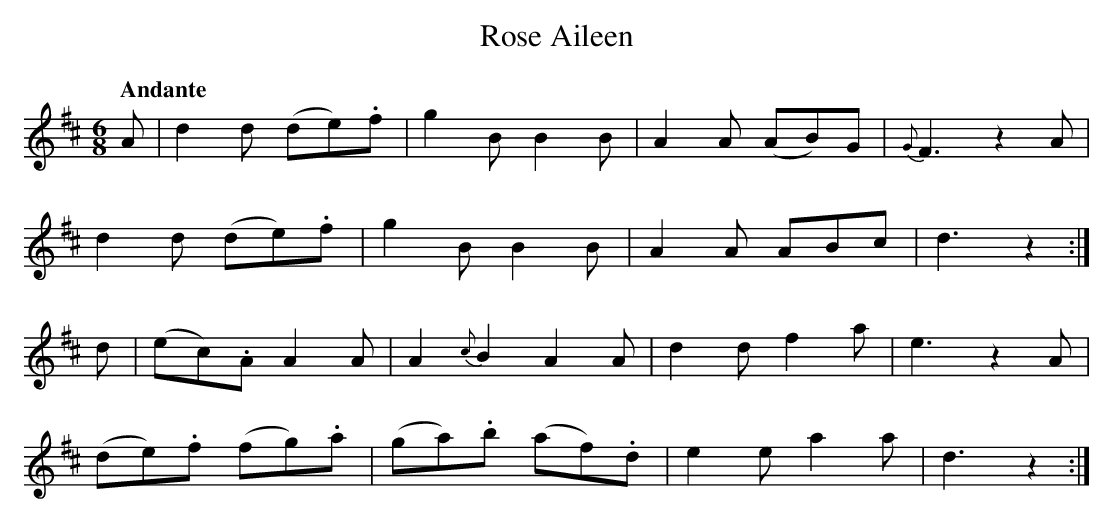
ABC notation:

X:1
T:Rose Aileen
M:6/8
L:1/8
Q:"Andante"
K:D
A|d2d (de).f|g2B B2B|A2A (AB)G|{G}F3 z2A|
d2d (de).f|g2B B2B|A2A ABc|d3 z2:|
d|(ec).A A2A|A2{c}B2 A2A|d2d f2a|e3 z2A|
(de).f (fg).a|(ga).b (af).d|e2e a2a|d3 z2:|]
